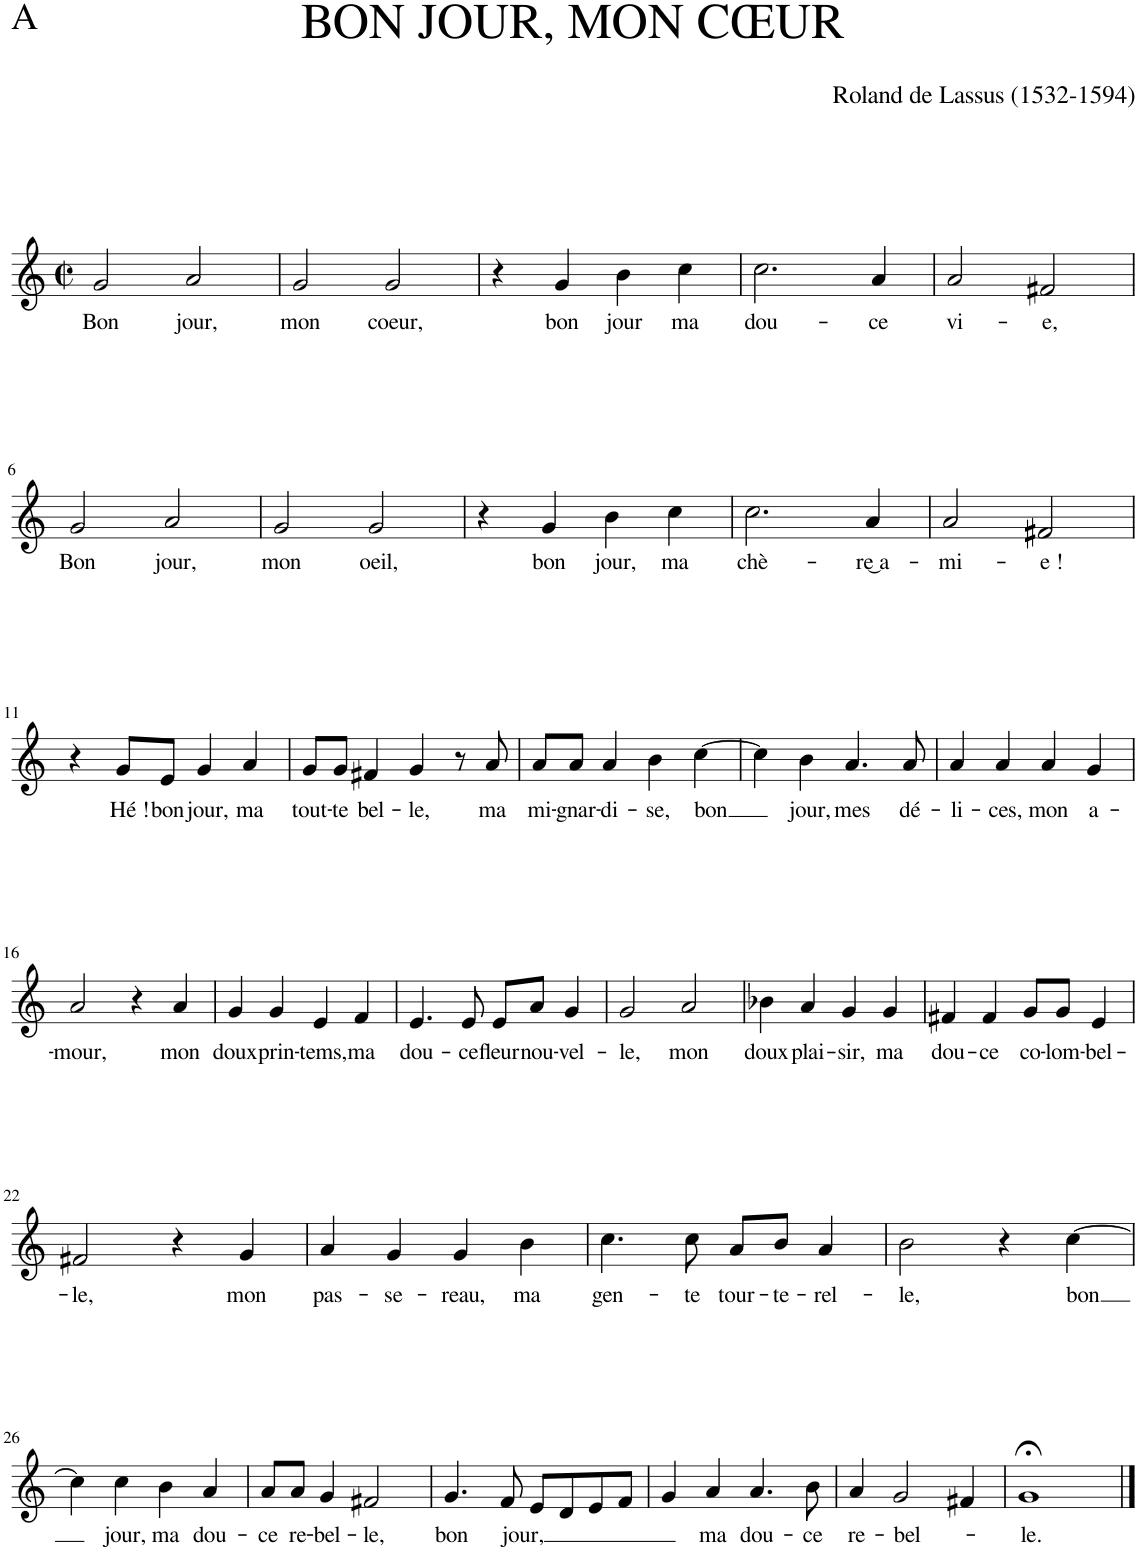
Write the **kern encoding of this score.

**kern	**text
*part1	*part1
*staff1	*staff1
*I"Altus	*
*I'A.	*
*clefG2	*
*k[]	*
*M2/2	*
*met(c|)	*
=1	=1
!	!LO:LY:b
2g/	Bon
!	!LO:LY:b
2a/	jour,
=2	=2
!	!LO:LY:b
2g/	mon
!	!LO:LY:b
2g/	coeur,
=3	=3
4r	.
!	!LO:LY:b
4g/	bon
!	!LO:LY:b
4b\	jour
!	!LO:LY:b
4cc\	ma
=4	=4
!	!LO:LY:b
2.cc\	dou-
!	!LO:LY:b
4a/	-ce
=5	=5
!	!LO:LY:b
2a/	vi-
!	!LO:LY:b
2f#X/	-e,
!!LO:LB:g=z
=6	=6
!	!LO:LY:b
2g/	Bon
!	!LO:LY:b
2a/	jour,
=7	=7
!	!LO:LY:b
2g/	mon
!	!LO:LY:b
2g/	oeil,
=8	=8
4r	.
!	!LO:LY:b
4g/	bon
!	!LO:LY:b
4b\	jour,
!	!LO:LY:b
4cc\	ma
=9	=9
!	!LO:LY:b
2.cc\	chè-
!	!LO:LY:b
4a/	-re͜ a-
=10	=10
!	!LO:LY:b
2a/	-mi-
!	!LO:LY:b
2f#X/	-e !
!!LO:LB:g=z
=11	=11
4r	.
!	!LO:LY:b
8g/L	Hé !
!	!LO:LY:b
8e/J	bon
!	!LO:LY:b
4g/	jour,
!	!LO:LY:b
4a/	ma
=12	=12
!	!LO:LY:b
8g/L	tout-
!	!LO:LY:b
8g/J	-te
!	!LO:LY:b
4f#X/	bel-
!	!LO:LY:b
4g/	-le,
8r	.
!	!LO:LY:b
8a/	ma
=13	=13
!	!LO:LY:b
8a/L	mi-
!	!LO:LY:b
8a/J	-gnar-
!	!LO:LY:b
4a/	-di-
!	!LO:LY:b
4b\	-se,
!	!LO:LY:b
[4cc\	bon
=14	=14
4cc\]	.
!	!LO:LY:b
4b\	jour,
!	!LO:LY:b
4.a/	mes
!	!LO:LY:b
8a/	dé-
=15	=15
!	!LO:LY:b
4a/	-li-
!	!LO:LY:b
4a/	-ces,
!	!LO:LY:b
4a/	mon
!	!LO:LY:b
4g/	a-
!!LO:LB:g=z
=16	=16
!	!LO:LY:b
2a/	-mour,
4r	.
!	!LO:LY:b
4a/	mon
=17	=17
!	!LO:LY:b
4g/	doux
!	!LO:LY:b
4g/	prin-
!	!LO:LY:b
4e/	-tems,
!	!LO:LY:b
4f/	ma
=18	=18
!	!LO:LY:b
4.e/	dou-
!	!LO:LY:b
8e/	-ce
!	!LO:LY:b
8e/L	fleur
!	!LO:LY:b
8a/J	nou-
!	!LO:LY:b
4g/	-vel-
=19	=19
!	!LO:LY:b
2g/	-le,
!	!LO:LY:b
2a/	mon
=20	=20
!	!LO:LY:b
4b-X\	doux
!	!LO:LY:b
4a/	plai-
!	!LO:LY:b
4g/	-sir,
!	!LO:LY:b
4g/	ma
=21	=21
!	!LO:LY:b
4f#X/	dou-
!	!LO:LY:b
4f#/	-ce
!	!LO:LY:b
8g/L	co-
!	!LO:LY:b
8g/J	-lom-
!	!LO:LY:b
4e/	-bel-
!!LO:LB:g=z
=22	=22
!	!LO:LY:b
2f#X/	-le,
4r	.
!	!LO:LY:b
4g/	mon
=23	=23
!	!LO:LY:b
4a/	pas-
!	!LO:LY:b
4g/	-se-
!	!LO:LY:b
4g/	-reau,
!	!LO:LY:b
4b\	ma
=24	=24
!	!LO:LY:b
4.cc\	gen-
!	!LO:LY:b
8cc\	-te
!	!LO:LY:b
8a/L	tour-
!	!LO:LY:b
8b/J	-te-
!	!LO:LY:b
4a/	-rel-
=25	=25
!	!LO:LY:b
2b\	-le,
4r	.
!	!LO:LY:b
[4cc\	bon
!!LO:LB:g=z
=26	=26
4cc\]	.
!	!LO:LY:b
4cc\	jour,
!	!LO:LY:b
4b\	ma
!	!LO:LY:b
4a/	dou-
=27	=27
!	!LO:LY:b
8a/L	-ce
!	!LO:LY:b
8a/J	re-
!	!LO:LY:b
4g/	-bel-
!	!LO:LY:b
2f#X/	-le,
=28	=28
!	!LO:LY:b
4.g/	bon
!	!LO:LY:b
8f/	jour,
8e/L	.
8d/	.
8e/	.
8f/J	.
=29	=29
4g/	.
!	!LO:LY:b
4a/	ma
!	!LO:LY:b
4.a/	dou-
!	!LO:LY:b
8b\	-ce
=30	=30
!	!LO:LY:b
4a/	re-
!	!LO:LY:b
2g/	-bel-
4f#X/	.
=31	=31
!	!LO:LY:b
1g;<	-le.
==	==
*-	*-
